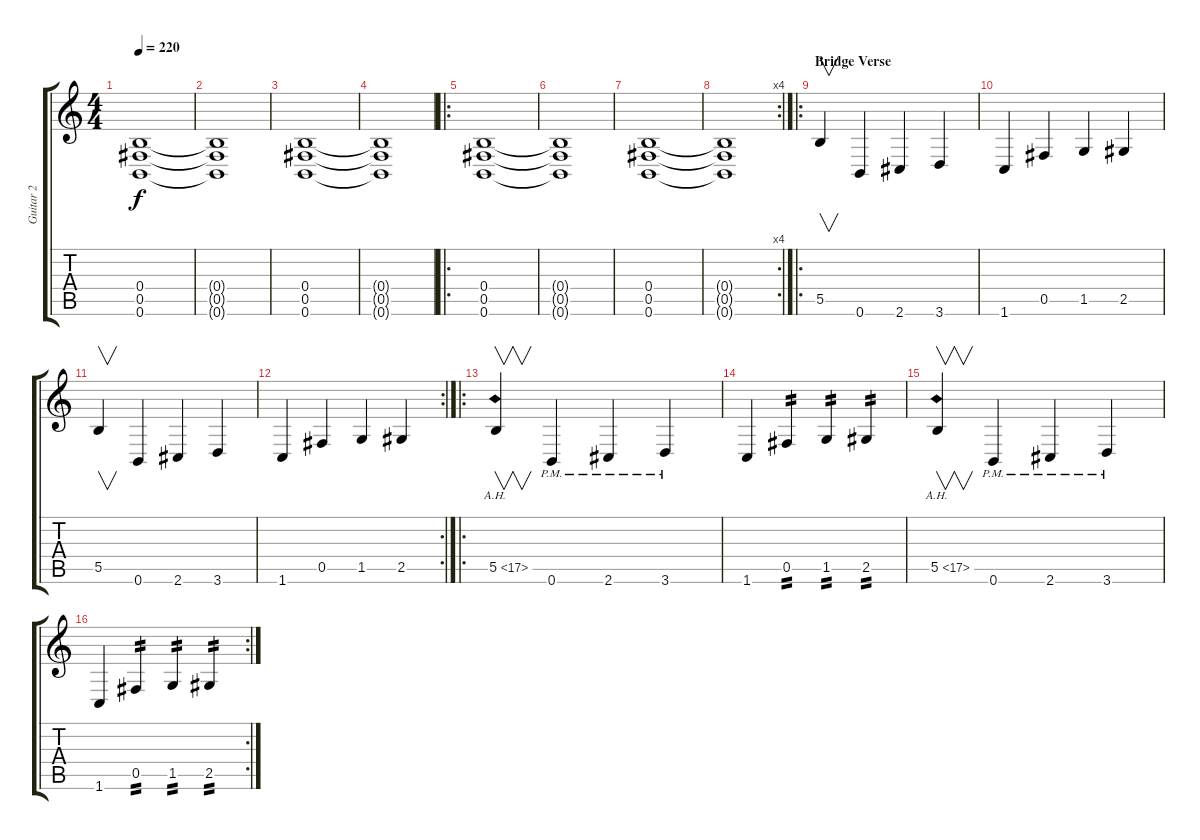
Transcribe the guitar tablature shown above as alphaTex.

\track ("Guitar 2" "Guitar 2") {instrument distortionguitar}
\staff {score tabs}
\tuning (Db4 Ab3 E3 B2 Gb2 B1) {hide}
\ts (4 4)
\tempo 220
\clef g2
\ks c
(0.4 0.5 0.6).1{dy f} |
(0.4{t} 0.5{t} 0.6{t}).1 |
(0.4 0.5 0.6).1 |
(0.4{t} 0.5{t} 0.6{t}).1 |
\ro
(0.4 0.5 0.6).1 |
(0.4{t} 0.5{t} 0.6{t}).1 |
(0.4 0.5 0.6).1 |
\rc 4
(0.4{t} 0.5{t} 0.6{t}).1 |
\ro
\section ("" "Bridge Verse")
5.5.4{v} 0.6.4 2.6.4 3.6.4 |
1.6.4 0.5.4 1.5.4 2.5.4 |
5.5.4{v} 0.6.4 2.6.4 3.6.4 |
\rc 2
1.6.4 0.5.4 1.5.4 2.5.4 |
\ro
5.5{ah 12}.4{v} 0.6{pm}.4 2.6{pm}.4 3.6{pm}.4 |
1.6.4 0.5.4{tp 2} 1.5.4{tp 2} 2.5.4{tp 2} |
5.5{ah 12}.4{v} 0.6{pm}.4 2.6{pm}.4 3.6{pm}.4 |
\rc 2
1.6.4 0.5.4{tp 2} 1.5.4{tp 2} 2.5.4{tp 2}
